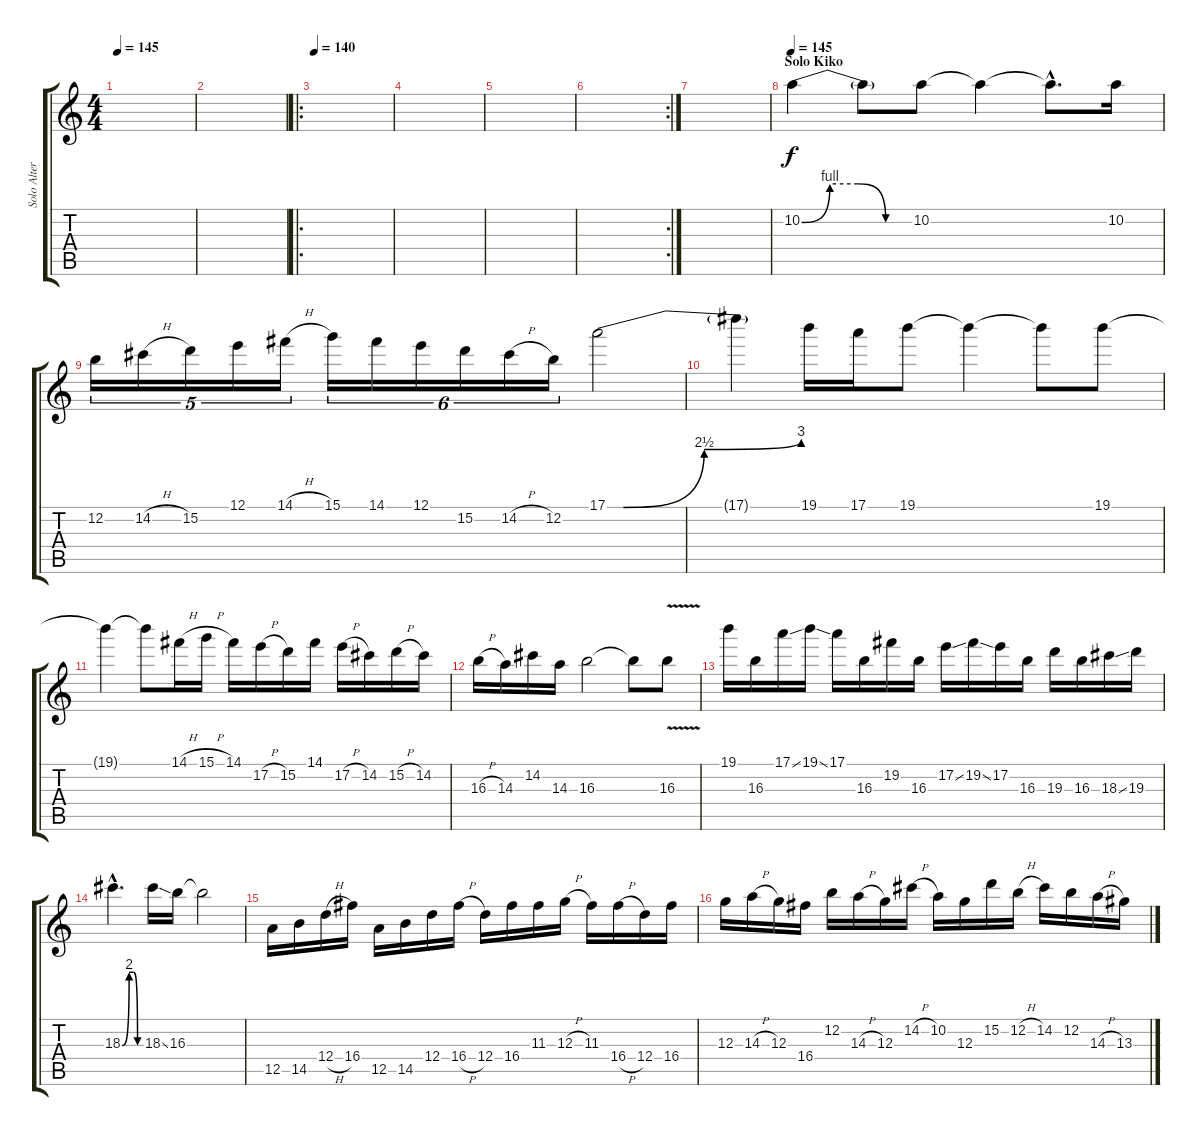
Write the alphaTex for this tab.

\track ("Solo Alternativo 2" "Solo Alter") {instrument acousticguitarnylon}
\staff {score tabs}
\tuning (E4 B3 G3 D3 A2 E2) {hide}
\ts (4 4)
\tempo 145
\clef g2
\ks c
|
|
\ro
\tempo 140
|
|
|
\rc 2
|
|
\section ("" "Solo Kiko")
\tempo 145
10.2{be (custom 0 0 15 4 30 4 45 0 60 0)}.4{volume 16 instrument distortionguitar} 10.2{t}.8 10.2.8 10.2{t}.4 10.2{hac t}.8{d} 10.2.16 |
12.2.16{tu (5 4)} 14.2{h}.16{tu (5 4)} 15.2.16{tu (5 4)} 12.1.16{tu (5 4)} 14.1{h}.16{tu (5 4)} 15.1.16{tu (6 4)} 14.1.16{tu (6 4)} 12.1.16{tu (6 4)} 15.2.16{tu (6 4)} 14.2{h}.16{tu (6 4)} 12.2.16{tu (6 4)} 17.1{be (custom 0 0 5 0 30 10 60 12)}.2 |
17.1{t}.4 19.1.16 17.1.16 19.1.8 19.1{t}.4 19.1{t}.8 19.1.8 |
19.1{t}.4 19.1{t}.8 14.1{h}.16 15.1{h}.16 14.1.16 17.2{h}.16 15.2.16 14.1.16 17.2{h}.16 14.2.16 15.2{h}.16 14.2.16 |
16.3{h}.16 14.3.16 14.2.16 14.3.16 16.3.2 16.3{t}.8 16.3{v}.8 |
19.1.16 16.3.16 17.1{ss}.16 19.1{ss}.16 17.1.16 16.3.16 19.2.16 16.3.16 17.2{ss}.16 19.2{ss}.16 17.2.16 16.3.16 19.3.16 16.3.16 18.3{ss}.16 19.3.16 |
18.3{be (custom 0 0 22 8 36 8 49 0 60 0) hac}.4{d} 18.3{ss}.16 16.3.16 16.3{t}.2 |
12.5.16 14.5.16 12.4{h}.16 16.4.16 12.5.16 14.5.16 12.4.16 16.4{h}.16 12.4.16 16.4.16 11.3.16 12.3{h}.16 11.3.16 16.4{h}.16 12.4.16 16.4.16 |
12.3.16 14.3{h}.16 12.3.16 16.4.16 12.2.16 14.3{h}.16 12.3.16 14.2{h}.16 10.2.16 12.3.16 15.2.16 12.2{h}.16 14.2.16 12.2.16 14.3{h}.16 13.3.16
